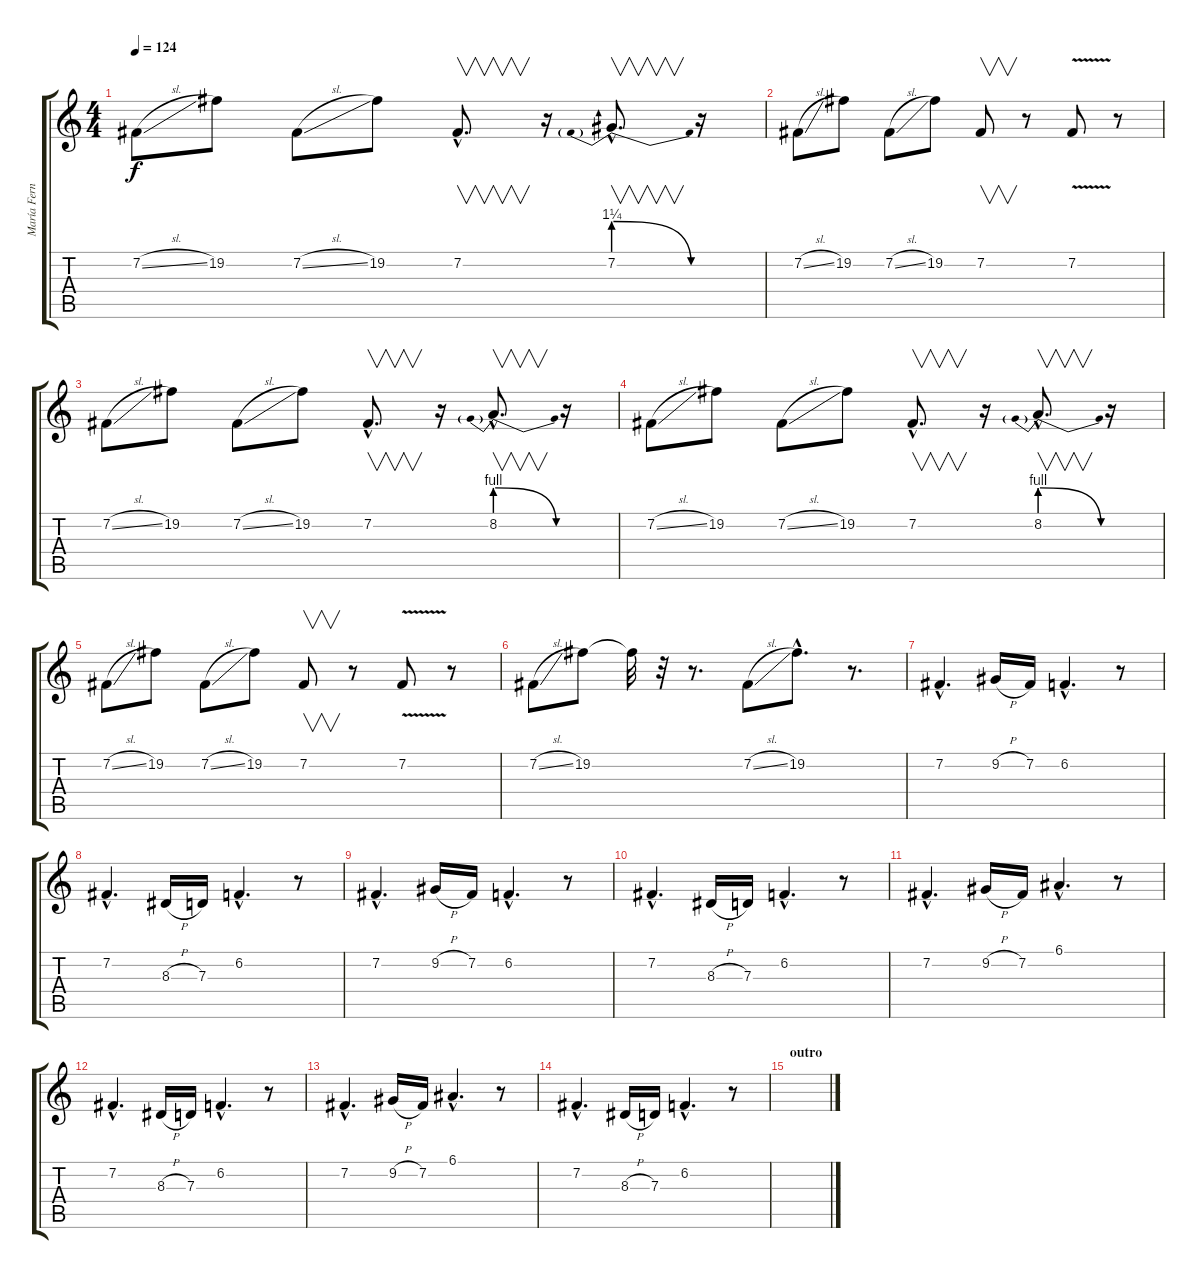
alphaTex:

\track ("María Fernanda (voz)" "María Fern") {instrument lead3calliope}
\staff {score tabs}
\tuning (E4 B3 G3 D3 A2 E2) {hide}
\ts (4 4)
\tempo 124
\clef g2
\ks c
7.2{sl}.8{dy f} 19.2.8 7.2{sl}.8 19.2.8 7.2{hac}.8{v d} r.16 7.2{be (prebendrelease 0 5 60 0) hac}.8{v d} r.16 |
7.2{sl}.8 19.2.8 7.2{sl}.8 19.2.8 7.2.8{v} r.8 7.2{v}.8 r.8 |
7.2{sl}.8 19.2.8 7.2{sl}.8 19.2.8 7.2{hac}.8{v d} r.16 8.2{be (prebendrelease 0 4 60 0) hac}.8{v d} r.16 |
7.2{sl}.8 19.2.8 7.2{sl}.8 19.2.8 7.2{hac}.8{v d} r.16 8.2{be (prebendrelease 0 4 60 0) hac}.8{v d} r.16 |
7.2{sl}.8 19.2.8 7.2{sl}.8 19.2.8 7.2.8{v} r.8 7.2{v}.8 r.8 |
7.2{sl}.8 19.2.8 19.2{t}.32 r.32 r.8{d} 7.2{sl}.8 19.2{hac}.8{d} r.8{d instrument lead2sawtooth} |
\section ("" "")
7.2{hac}.4{d} 9.2{h}.16 7.2.16 6.2{hac}.4{d} r.8 |
7.2{hac}.4{d} 8.3{h}.16 7.3.16 6.2{hac}.4{d} r.8 |
7.2{hac}.4{d} 9.2{h}.16 7.2.16 6.2{hac}.4{d} r.8 |
7.2{hac}.4{d} 8.3{h}.16 7.3.16 6.2{hac}.4{d} r.8 |
7.2{hac}.4{d} 9.2{h}.16 7.2.16 6.1{hac}.4{d} r.8 |
7.2{hac}.4{d} 8.3{h}.16 7.3.16 6.2{hac}.4{d} r.8 |
7.2{hac}.4{d} 9.2{h}.16 7.2.16 6.1{hac}.4{d} r.8 |
7.2{hac}.4{d} 8.3{h}.16 7.3.16 6.2{hac}.4{d} r.8 |
\section ("" "outro")
